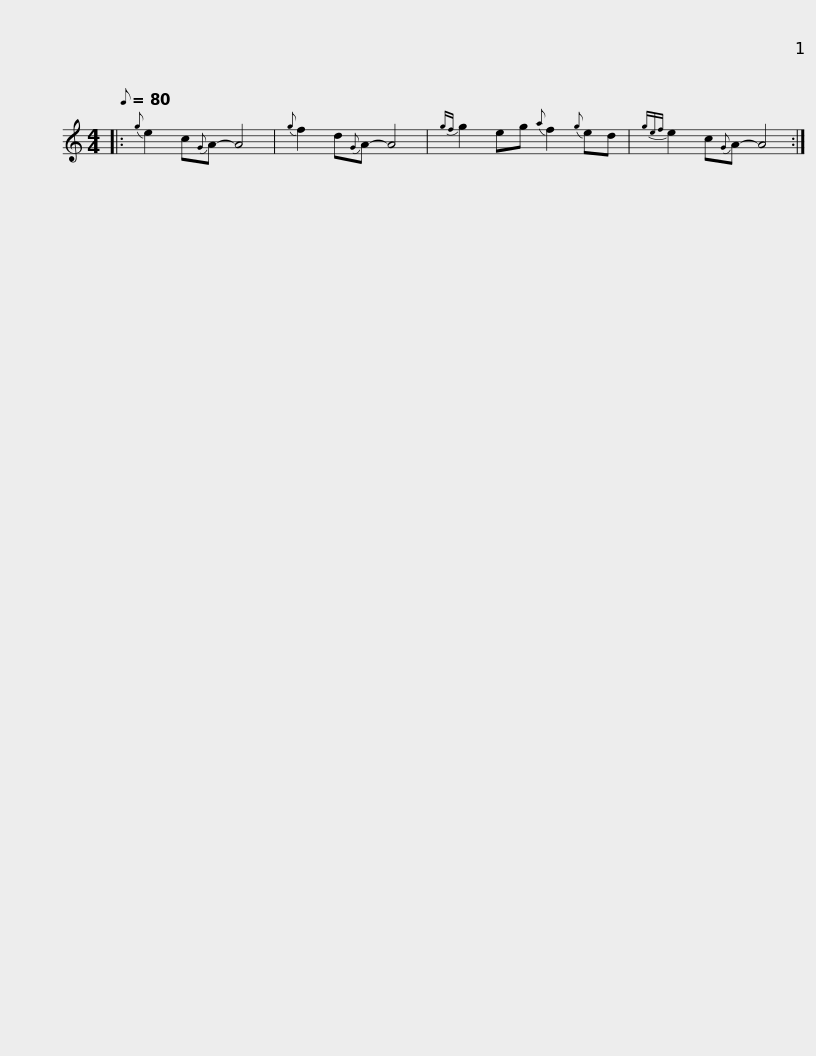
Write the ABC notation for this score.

X:1
L:1/8
Q:1/8=80
M:4/4
I:linebreak $
K:C
V:1 treble
V:1
|:{g} e2 c{G}A- A4 |{g} f2 d{G}A- A4 |{gf} g2 eg{a} f2{g} ed |{gef} e2 c{G}A- A4 :| %4
